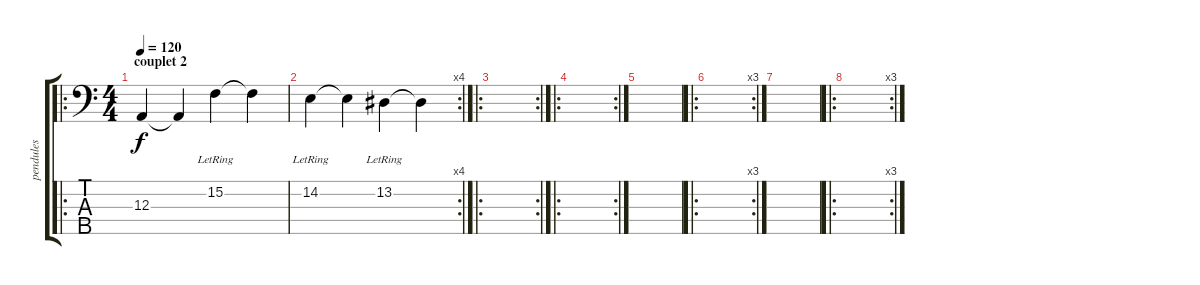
\track ("pendules" "pendules") {instrument lead8bassandlead}
\staff {score tabs}
\tuning (G2 D2 A1 E1 B0) {hide}
\ro
\ts (4 4)
\section ("" "couplet 2")
\tempo 120
\clef f4
\ks c
12.3.4{dy f} 12.3{t}.4 15.2{lr}.4 15.2{t}.4 |
\rc 4
14.2{lr}.4 14.2{t}.4 13.2{lr}.4 13.2{t}.4 |
\ro
\rc 2
|
\ro
\rc 2
|
|
\ro
\rc 3
|
|
\ro
\rc 3
